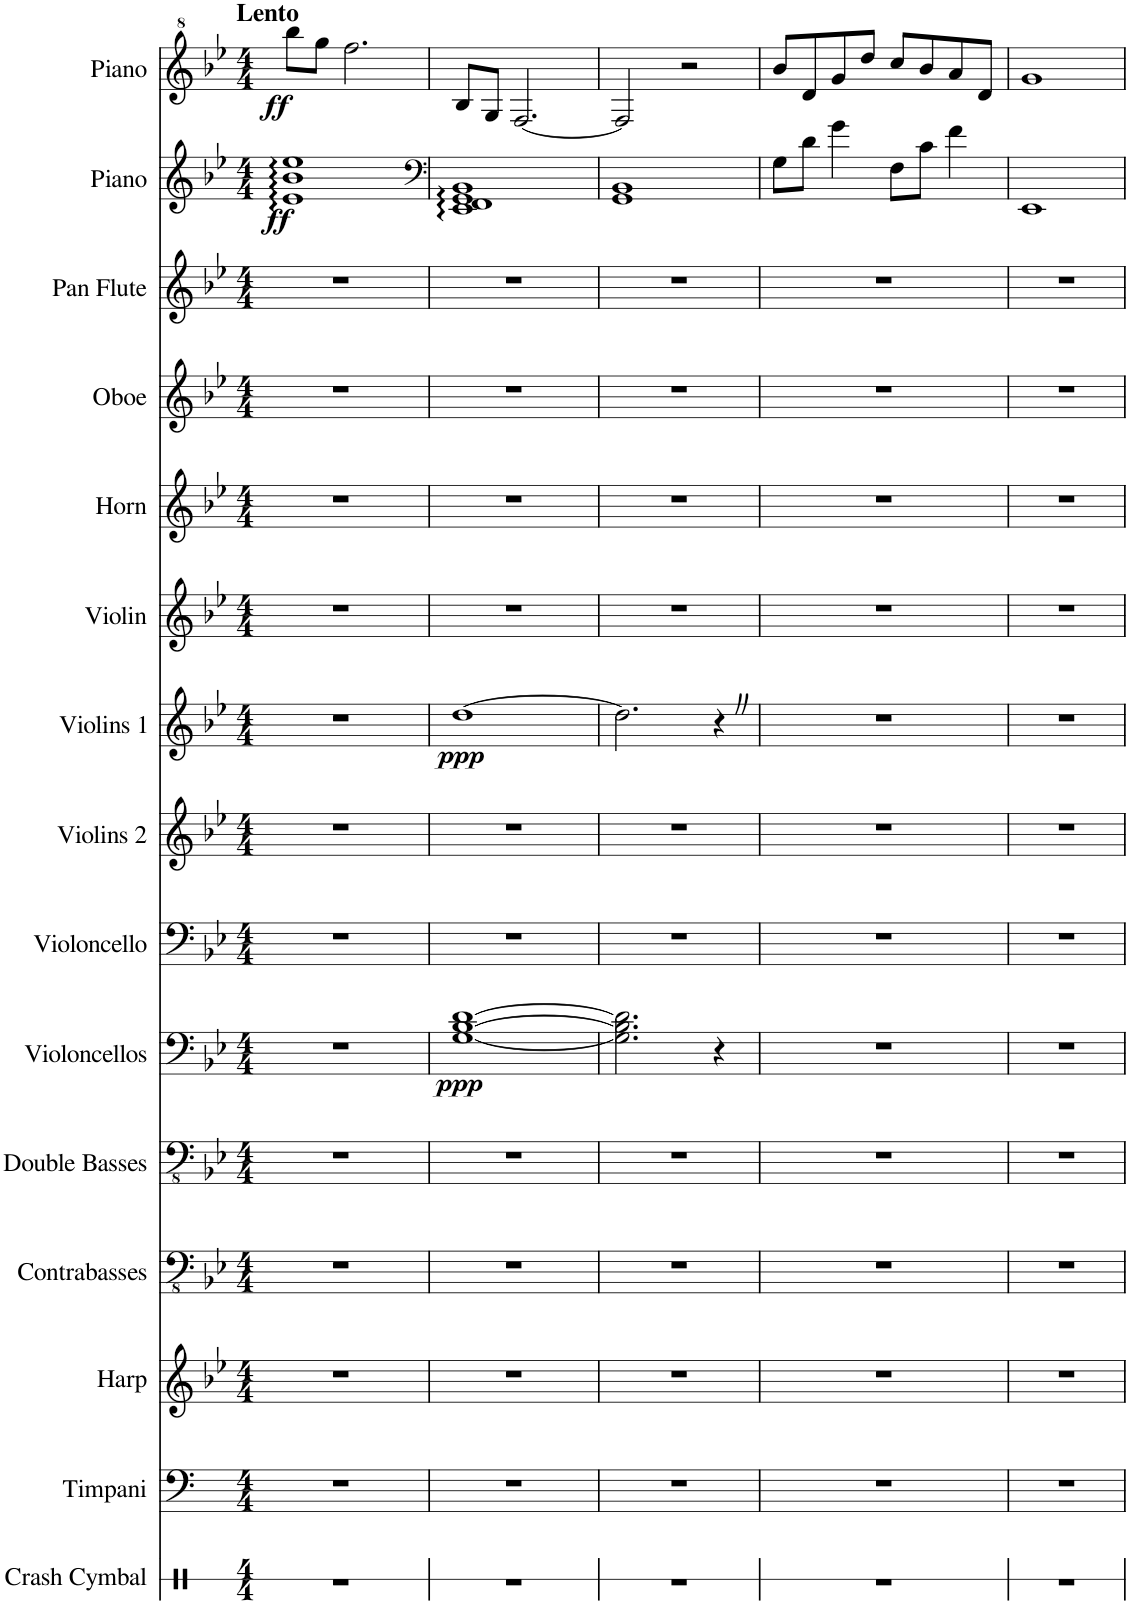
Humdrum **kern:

**kern	**kern	**kern	**kern	**kern	**kern	**dynam	**kern	**kern	**kern	**dynam	**kern	**kern	**kern	**kern	**kern	**dynam	**kern	**dynam
*part15	*part14	*part13	*part12	*part11	*part10	*part10	*part9	*part8	*part7	*part7	*part6	*part5	*part4	*part3	*part2	*part2	*part1	*part1
*staff15	*staff14	*staff13	*staff12	*staff11	*staff10	*staff10	*staff9	*staff8	*staff7	*staff7	*staff6	*staff5	*staff4	*staff3	*staff2	*staff2	*staff1	*staff1
*I"Crash Cymbal	*I"Timpani	*I"Harp	*I"Contrabasses	*I"Double Basses	*I"Violoncellos	*	*I"Violoncello	*I"Violins 2	*I"Violins 1	*	*I"Violin	*I"Horn	*I"Oboe	*I"Pan Flute	*I"Piano	*	*I"Piano	*
*I'Cr. Cym.	*I'Timp.	*I'Hrp.	*I'Cbs.	*I'Dbs.	*I'Vlcs.	*	*I'Vlc.	*I'Vlns. 2	*I'Vlns. 1	*	*I'Vln.	*I'Hn.	*I'Ob.	*I'Pn. Fl.	*I'Pno.	*	*I'Pno.	*
*stria1	*	*	*	*	*	*	*	*	*	*	*	*	*	*	*	*	*	*
*clefX	*clefF4	*clefG2	*clefFv4	*clefFv4	*clefF4	*	*clefF4	*clefG2	*clefG2	*	*clefG2	*clefG2	*clefG2	*clefG2	*clefG2	*	*clefG^2	*
*	*	*	*	*	*	*	*	*	*	*	*	*Trd4c7	*	*	*	*	*	*
*k[]	*k[]	*k[b-e-]	*k[b-e-]	*k[b-e-]	*k[b-e-]	*	*k[b-e-]	*k[b-e-]	*k[b-e-]	*	*k[b-e-]	*k[b-e-]	*k[b-e-]	*k[b-e-]	*k[b-e-]	*	*k[b-e-]	*
*M4/4	*M4/4	*M4/4	*M4/4	*M4/4	*M4/4	*	*M4/4	*M4/4	*M4/4	*	*M4/4	*M4/4	*M4/4	*M4/4	*M4/4	*	*M4/4	*
=1	=1	=1	=1	=1	=1	=1	=1	=1	=1	=1	=1	=1	=1	=1	=1	=1	=1	=1
!	!	!	!	!	!	!	!	!	!	!	!	!	!	!	!	!	!LO:TX:a:B:t=Lento	!
!	!	!	!	!	!	!	!	!	!	!	!	!	!	!	!	!LO:DY:b	!	!LO:DY:b
1r	1r	1r	1r	1r	1r	.	1r	1r	1r	.	1r	1r	1r	1r	1e- 1b- 1ee-	ff	8bbb-\L	ff
.	.	.	.	.	.	.	.	.	.	.	.	.	.	.	.	.	8ggg\J	.
.	.	.	.	.	.	.	.	.	.	.	.	.	.	.	.	.	2.fff\	.
=2	=2	=2	=2	=2	=2	=2	=2	=2	=2	=2	=2	=2	=2	=2	=2	=2	=2	=2
*	*	*	*	*	*	*	*	*	*	*	*	*	*	*	*clefF4	*	*	*
!	!	!	!	!	!	!LO:DY:b	!	!	!	!LO:DY:b	!	!	!	!	!	!	!	!
1r	1r	1r	1r	1r	[1G [1B- [1d	ppp	1r	1r	[1dd	ppp	1r	1r	1r	1r	1EE- 1FF 1GG 1BB-	.	8b-/L	.
.	.	.	.	.	.	.	.	.	.	.	.	.	.	.	.	.	8g/J	.
.	.	.	.	.	.	.	.	.	.	.	.	.	.	.	.	.	[2.f/	.
=3	=3	=3	=3	=3	=3	=3	=3	=3	=3	=3	=3	=3	=3	=3	=3	=3	=3	=3
1r	1r	1r	1r	1r	2.G\] 2.B-\] 2.d\]	.	1r	1r	2.dd\]	.	1r	1r	1r	1r	1GG 1BB-	.	2f/]	.
.	.	.	.	.	.	.	.	.	.	.	.	.	.	.	.	.	2r	.
.	.	.	.	.	4r	.	.	.	4r	.	.	.	.	.	.	.	.	.
=4	=4	=4	=4	=4	=4	=4	=4	=4	=4	=4	=4	=4	=4	=4	=4	=4	=4	=4
1r	1r	1r	1r	1r	1r	.	1r	1r	1r	.	1r	1r	1r	1r	8G\L	.	8bb-/L	.
.	.	.	.	.	.	.	.	.	.	.	.	.	.	.	8d\J	.	8dd/	.
.	.	.	.	.	.	.	.	.	.	.	.	.	.	.	4g\	.	8gg/	.
.	.	.	.	.	.	.	.	.	.	.	.	.	.	.	.	.	8ddd/J	.
.	.	.	.	.	.	.	.	.	.	.	.	.	.	.	8F\L	.	8ccc/L	.
.	.	.	.	.	.	.	.	.	.	.	.	.	.	.	8c\J	.	8bb-/	.
.	.	.	.	.	.	.	.	.	.	.	.	.	.	.	4f\	.	8aa/	.
.	.	.	.	.	.	.	.	.	.	.	.	.	.	.	.	.	8dd/J	.
=5	=5	=5	=5	=5	=5	=5	=5	=5	=5	=5	=5	=5	=5	=5	=5	=5	=5	=5
1r	1r	1r	1r	1r	1r	.	1r	1r	1r	.	1r	1r	1r	1r	1EE-	.	1gg	.
=	=	=	=	=	=	=	=	=	=	=	=	=	=	=	=	=	=	=
*-	*-	*-	*-	*-	*-	*-	*-	*-	*-	*-	*-	*-	*-	*-	*-	*-	*-	*-
